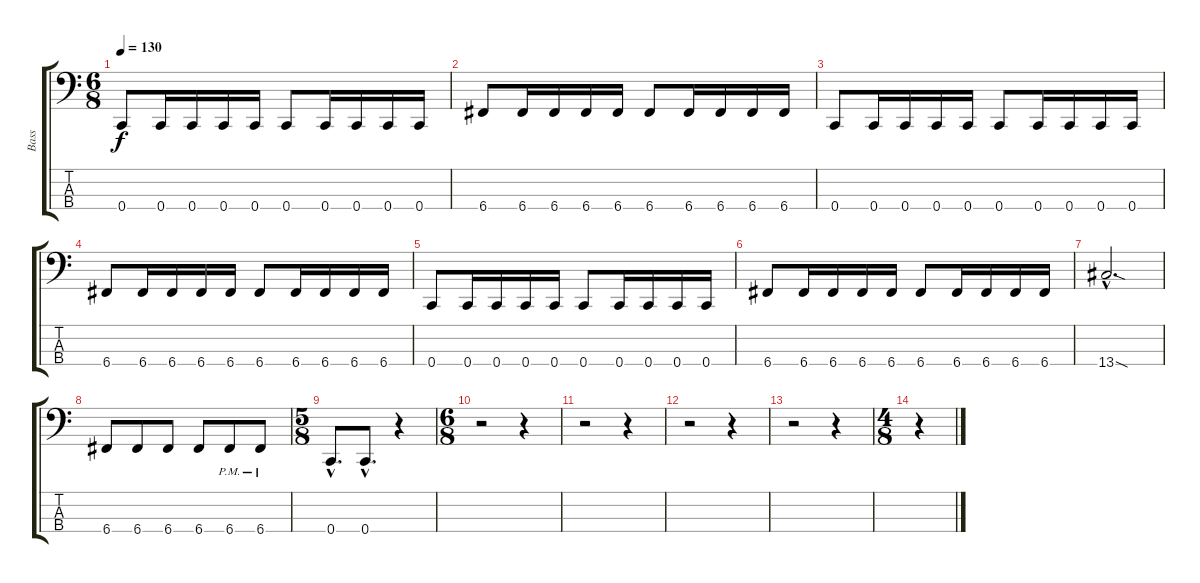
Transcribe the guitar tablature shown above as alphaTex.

\track ("Bass" "Bass") {instrument electricbasspick}
\staff {score tabs}
\tuning (F2 C2 G1 C1) {hide}
\ts (6 8)
\section ("" "")
\tempo 130
\clef f4
\ks c
0.4.8{dy f} 0.4.16 0.4.16 0.4.16 0.4.16 0.4.8 0.4.16 0.4.16 0.4.16 0.4.16 |
6.4.8 6.4.16 6.4.16 6.4.16 6.4.16 6.4.8 6.4.16 6.4.16 6.4.16 6.4.16 |
0.4.8 0.4.16 0.4.16 0.4.16 0.4.16 0.4.8 0.4.16 0.4.16 0.4.16 0.4.16 |
6.4.8 6.4.16 6.4.16 6.4.16 6.4.16 6.4.8 6.4.16 6.4.16 6.4.16 6.4.16 |
0.4.8 0.4.16 0.4.16 0.4.16 0.4.16 0.4.8 0.4.16 0.4.16 0.4.16 0.4.16 |
6.4.8 6.4.16 6.4.16 6.4.16 6.4.16 6.4.8 6.4.16 6.4.16 6.4.16 6.4.16 |
13.4{sod hac}.2{d} |
6.4.8 6.4.8 6.4.8 6.4.8 6.4{pm}.8 6.4{pm}.8 |
\ts (5 8)
0.4{hac}.8{d} 0.4{hac}.8{d} r.4 |
\ts (6 8)
r.2 r.4 |
r.2 r.4 |
r.2 r.4 |
r.2 r.4 |
\ts (4 8)
r.4
